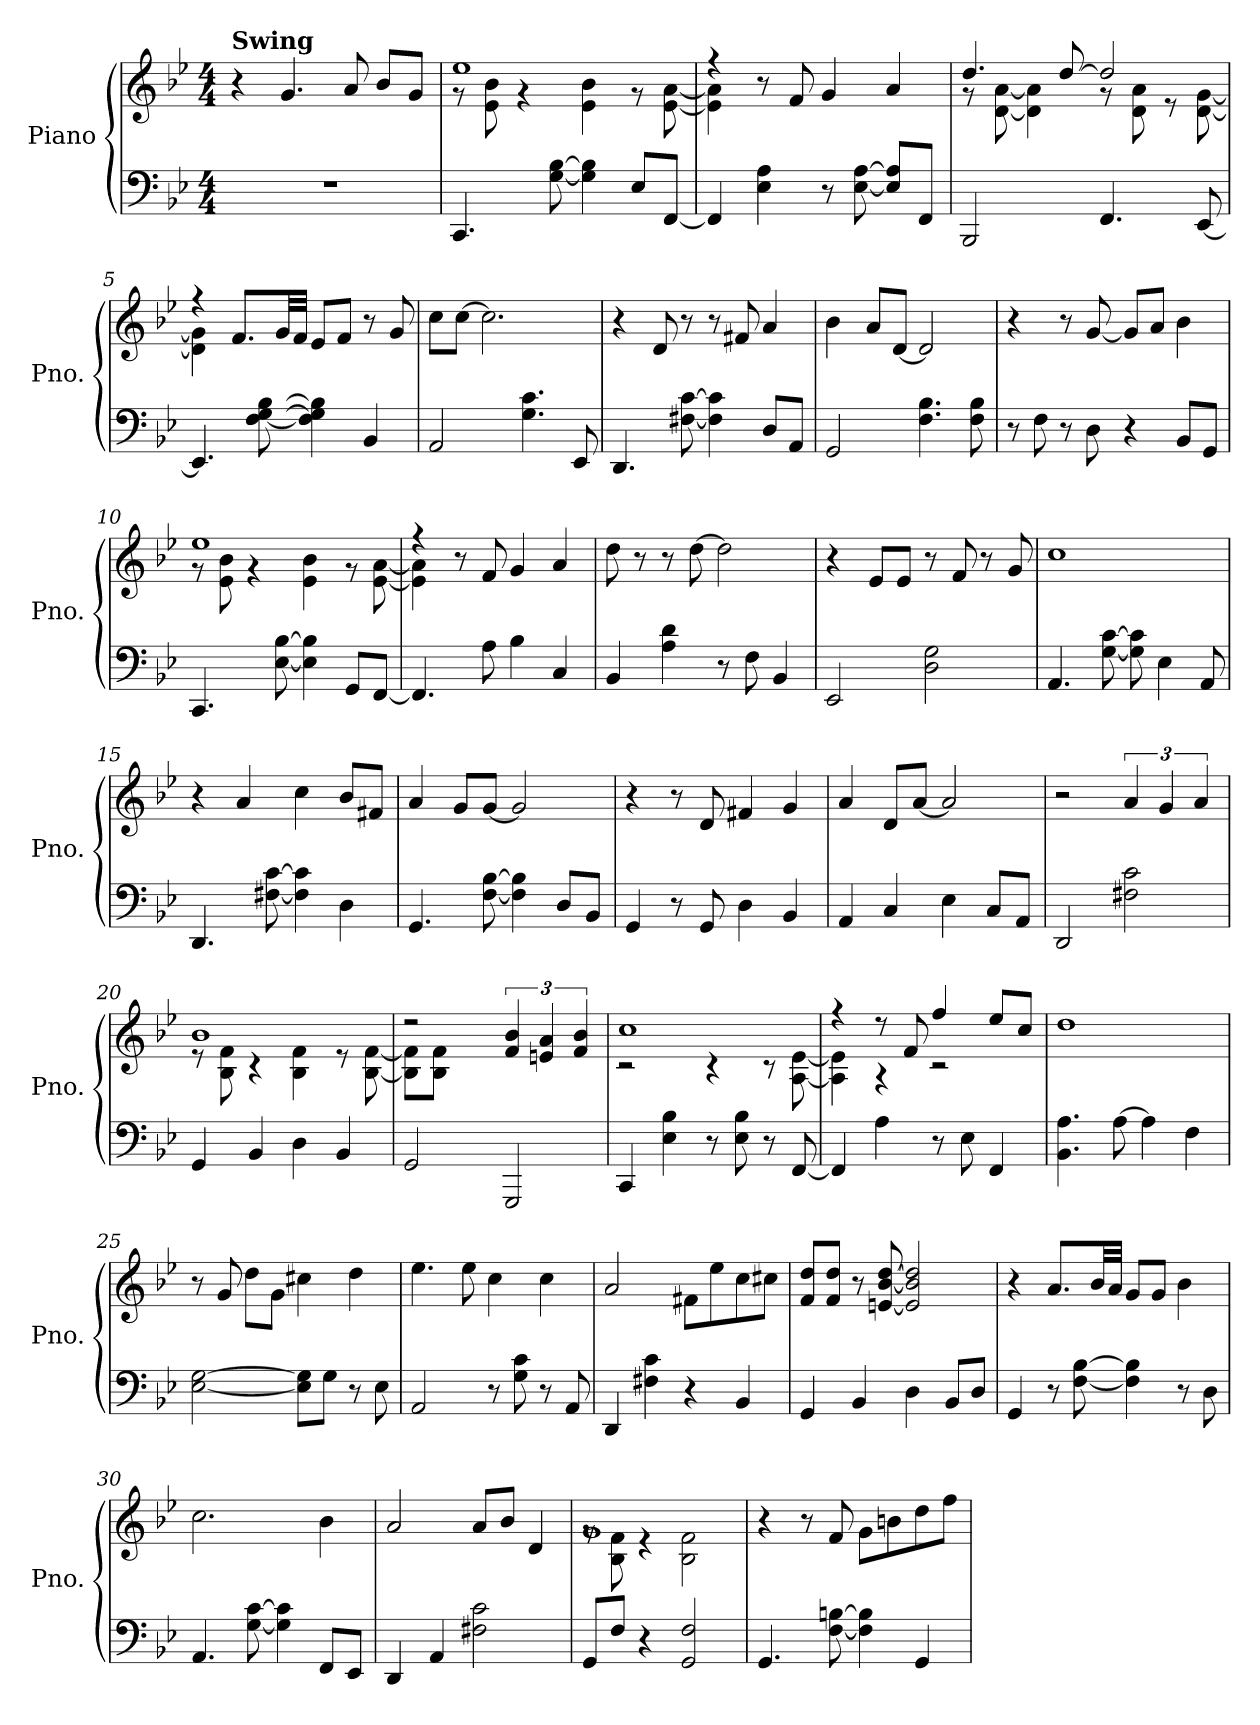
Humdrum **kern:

**kern	**kern
*part1	*part1
*staff2	*staff1
*I"Piano	*
*I'Pno.	*
*clefF4	*clefG2
*k[b-e-]	*k[b-e-]
*M4/4	*M4/4
*MM120	*MM120
=1	=1
!	!LO:TX:a:B:t=Swing
1r	4r
.	4.g/
.	8a/
.	8b-/L
.	8g/J
=2	=2
*	*^
4.CC/	1ee-	8r
.	.	8e-\ 8b-\
.	.	4r
[8G\ [8B-\	.	.
4G\] 4B-\]	.	4e-\ 4b-\
8E-/L	.	8r
[8FF/J	.	[8e-\ [8a\
=3	=3	=3
4FF/]	4r	4e-\] 4a\]
4E-\ 4A\	8r	2.ryy
.	8f/	.
8r	4g/	.
[8E-\ [8A\	.	.
8E-/] 8A/]L	4a/	.
8FF/J	.	.
=4	=4	=4
2BBB-/	4.dd/	8r
.	.	[8d\ [8a\
.	.	4d\] 4a\]
.	[8dd/	.
4.FF/	2dd/]	8r
.	.	8d\ 8a\
.	.	8r
[8EE-/	.	[8d\ [8g\
!!LO:LB:g=z	!!
=5	=5	=5
4.EE-/]	4r	4d\] 4g\]
.	8.f/L	2.ryy
[8F\ [8G\ [8B-\	.	.
.	32g/LL	.
.	32f/JJJ	.
4F\] 4G\] 4B-\]	8e-/L	.
.	8f/J	.
4BB-/	8r	.
.	8g/	.
*	*v	*v
=6	=6
2AA/	8cc\L
.	[8cc\J
.	2.cc\]
4.G\ 4.c\	.
8EE-/	.
=7	=7
4.DD/	4r
.	8d/
[8F#X\ [8c\	8r
4F#\] 4c\]	8r
.	8f#X/
8D/L	4a/
8AA/J	.
=8	=8
2GG/	4b-\
.	8a/L
.	[8d/J
4.F\ 4.B-\	2d/]
8F\ 8B-\	.
=9	=9
8r	4r
8F\	.
8r	8r
8D\	[8g/
4r	8g/L]
.	8a/J
8BB-/L	4b-\
8GG/J	.
!!LO:LB:g=z
=10	=10
*	*^
4.CC/	1ee-	8r
.	.	8e-\ 8b-\
.	.	4r
[8E-\ [8B-\	.	.
4E-\] 4B-\]	.	4e-\ 4b-\
8GG/L	.	8r
[8FF/J	.	[8e-\ [8a\
=11	=11	=11
4.FF/]	4r	4e-\] 4a\]
.	8r	2.ryy
8A\	8f/	.
4B-\	4g/	.
4C/	4a/	.
*	*v	*v
=12	=12
4BB-/	8dd\
.	8r
4A\ 4d\	8r
.	[8dd\
8r	2dd\]
8F\	.
4BB-/	.
=13	=13
2EE-/	4r
.	8e-/L
.	8e-/J
2D\ 2G\	8r
.	8f/
.	8r
.	8g/
=14	=14
4.AA/	1cc
[8G\ [8c\	.
8G\] 8c\]	.
4E-\	.
8AA/	.
!!LO:LB:g=z
=15	=15
4.DD/	4r
.	4a/
[8F#X\ [8c\	.
4F#\] 4c\]	4cc\
4D\	8b-/L
.	8f#X/J
=16	=16
4.GG/	4a/
.	8g/L
[8F\ [8B-\	[8g/J
4F\] 4B-\]	2g/]
8D/L	.
8BB-/J	.
=17	=17
4GG/	4r
8r	8r
8GG/	8d/
4D\	4f#X/
4BB-/	4g/
=18	=18
4AA/	4a/
4C/	8d/L
.	[8a/J
4E-\	2a/]
8C/L	.
8AA/J	.
=19	=19
2DD/	2r
2F#X\ 2c\	6a/
.	6g/
.	6a/
=20	=20
*	*^
4GG/	1b-	8r
.	.	8B-\ 8f\
4BB-/	.	4r
4D\	.	4B-\ 4f\
4BB-/	.	8r
.	.	[8B-\ [8f\
!!LO:LB:g=z	!!
=21	=21	=21
2GG/	2r	8B-\] 8f\]L
.	.	8B-\ 8f\J
.	.	2.ryy
2GGG/	6f/ 6b-/	.
.	6en/ 6a/	.
.	6f/ 6b-/	.
=22	=22	=22
4CC/	1cc	2r
4E-\ 4B-\	.	.
8r	.	4r
8E-\ 8B-\	.	.
8r	.	8r
[8FF/	.	[8A\ [8e-\
=23	=23	=23
4FF/]	4r	4A\] 4e-\]
4A\	8r	4r
.	8f/	.
8r	4ff/	2r
8E-\	.	.
4FF/	8ee-/L	.
.	8cc/J	.
*	*v	*v
=24	=24
4.BB-\ 4.A\	1dd
[8A\	.
4A\]	.
4F\	.
=25	=25
[2E-\ [2G\	8r
.	8g/
.	8dd\L
.	8g\J
8E-\] 8G\]L	4cc#X\
8G\J	.
8r	4dd\
8E-\	.
=26	=26
2AA/	4.ee-\
.	8ee-\
8r	4cc\
8G\ 8c\	.
8r	4cc\
8AA/	.
!!LO:PB:g=z
=27	=27
4DD/	2a/
4F#X\ 4c\	.
4r	8f#X\L
.	8ee-\
4BB-/	8cc\
.	8cc#X\J
=28	=28
4GG/	8f/ 8dd/L
.	8f/ 8dd/J
4BB-/	8r
.	[8en/ [8b-/ [8dd/
4D\	2e/] 2b-/] 2dd/]
8BB-/L	.
8D/J	.
=29	=29
4GG/	4r
8r	8.a/L
[8F\ [8B-\	.
.	32b-/LL
.	32a/JJJ
4F\] 4B-\]	8g/L
.	8g/J
8r	4b-\
8D\	.
=30	=30
4.AA/	2.cc\
[8G\ [8c\	.
4G\] 4c\]	.
8FF/L	4b-\
8EE-/J	.
=31	=31
4DD/	2a/
4AA/	.
2F#X\ 2c\	8a/L
.	8b-/J
.	4d/
!!LO:LB:g=z
=32	=32
*	*^
8GG/L	1g	8rg
8F/J	.	8B-\ 8f\
4r	.	4re
2GG/ 2F/	.	2B-\ 2f\
*	*v	*v
=33	=33
4.GG/	4r
.	8r
[8F\ [8Bn\	8f/
4F\] 4B\]	8g\L
.	8bn\
4GG/	8dd\
.	8ff\J
=	=
*-	*-
